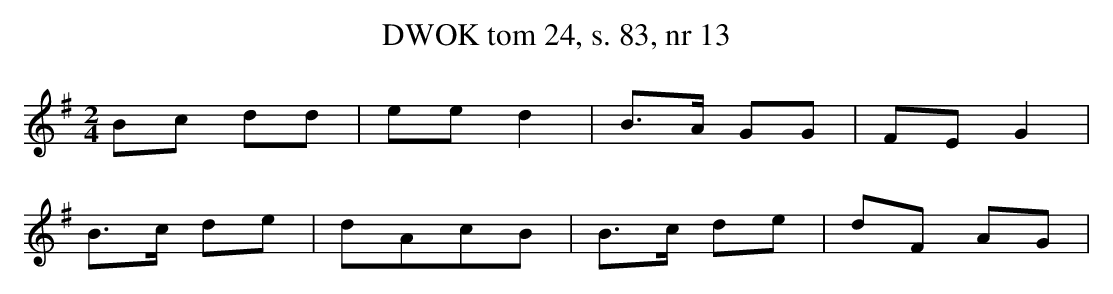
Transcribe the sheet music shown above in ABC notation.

X:1
T: DWOK tom 24, s. 83, nr 13
L: 1/16
M: 2/4
K: G
B2c2 d2d2|e2e2d4|B3A G2G2|F2E2 G4|
B3c d2e2 | d2A2c2B2 | B3c d2e2 | d2F2 A2G2 |
